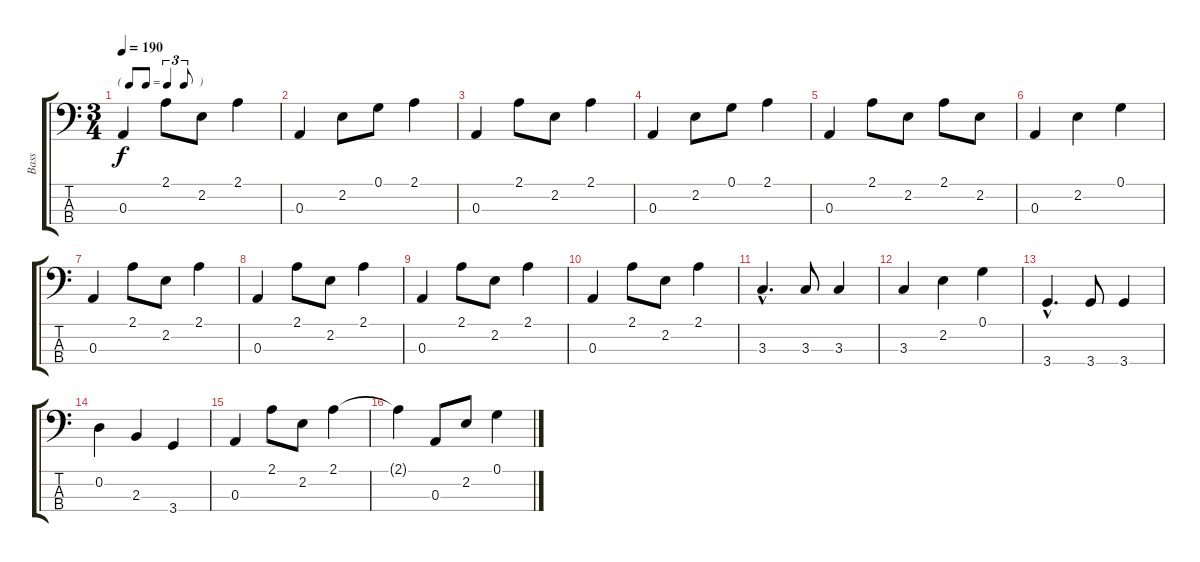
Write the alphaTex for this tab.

\track ("Bass" "Bass") {instrument electricbassfinger}
\staff {score tabs}
\tuning (G2 D2 A1 E1) {hide}
\ts (3 4)
\tf triplet8th
\tempo 190
\clef f4
\ks c
0.3.4{dy f} 2.1.8 2.2.8 2.1.4 |
0.3.4 2.2.8 0.1.8 2.1.4 |
0.3.4 2.1.8 2.2.8 2.1.4 |
0.3.4 2.2.8 0.1.8 2.1.4 |
0.3.4 2.1.8 2.2.8 2.1.8 2.2.8 |
0.3.4 2.2.4 0.1.4 |
0.3.4 2.1.8 2.2.8 2.1.4 |
0.3.4 2.1.8 2.2.8 2.1.4 |
0.3.4 2.1.8 2.2.8 2.1.4 |
0.3.4 2.1.8 2.2.8 2.1.4 |
3.3{hac}.4{d} 3.3.8 3.3.4 |
3.3.4 2.2.4 0.1.4 |
3.4{hac}.4{d} 3.4.8 3.4.4 |
0.2.4 2.3.4 3.4.4 |
0.3.4 2.1.8 2.2.8 2.1.4 |
2.1{t}.4 0.3.8 2.2.8 0.1.4
